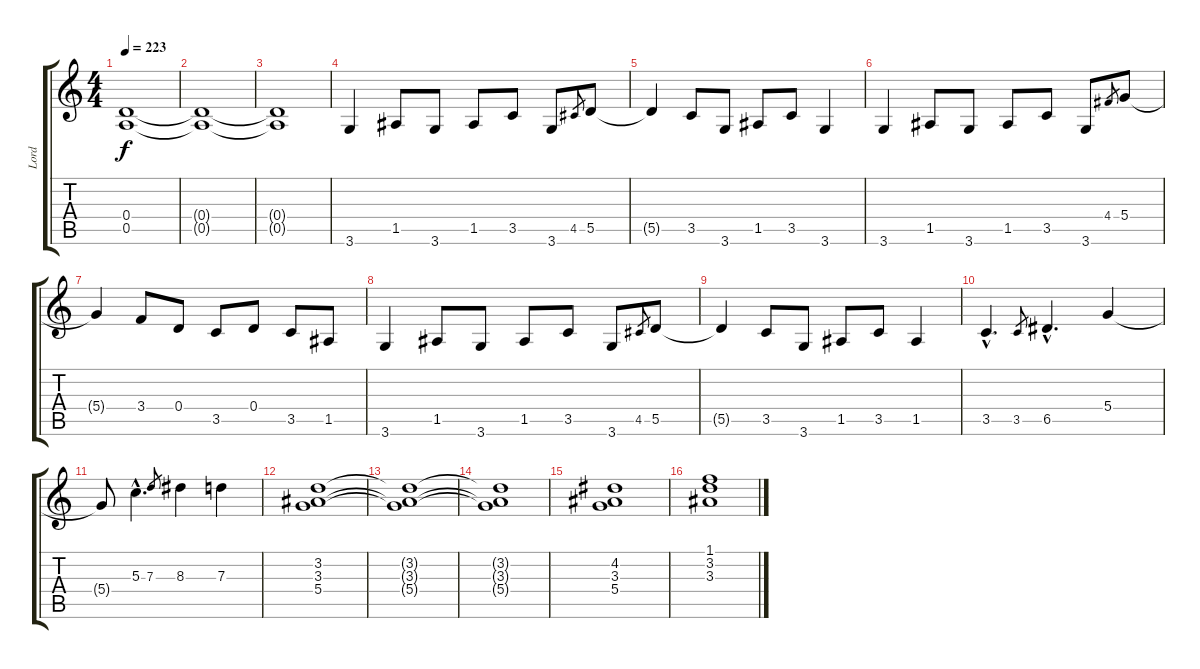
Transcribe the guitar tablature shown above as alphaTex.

\track ("Lord" "Lord") {instrument rockorgan}
\staff {score tabs}
\tuning (E5 B4 G4 D4 A3 E3) {hide}
\ts (4 4)
\tempo 223
\clef g2
\ks c
(0.4{t} 0.5{t}).1{dy f} |
(0.4{t} 0.5{t}).1 |
(0.4{t} 0.5{t}).1 |
3.6.4 1.5.8 3.6.8 1.5.8 3.5.8 3.6.8 4.5.8{gr} 5.5.8 |
5.5{t}.4 3.5.8 3.6.8 1.5.8 3.5.8 3.6.4 |
3.6.4 1.5.8 3.6.8 1.5.8 3.5.8 3.6.8 4.4.8{gr} 5.4.8 |
5.4{t}.4 3.4.8 0.4.8 3.5.8 0.4.8 3.5.8 1.5.8 |
3.6.4 1.5.8 3.6.8 1.5.8 3.5.8 3.6.8 4.5.8{gr} 5.5.8 |
5.5{t}.4 3.5.8 3.6.8 1.5.8 3.5.8 1.5.4 |
3.5{hac}.4{d} 3.5.8{gr} 6.5{hac}.4{d} 5.4.4 |
5.4{t}.8 5.3{hac}.4{d} 7.3.8{gr} 8.3.4 7.3.4 |
(3.2 3.3 5.4).1 |
(3.2{t} 3.3{t} 5.4{t}).1 |
(3.2{t} 3.3{t} 5.4{t}).1 |
(4.2 3.3 5.4).1 |
(1.1 3.2 3.3).1
